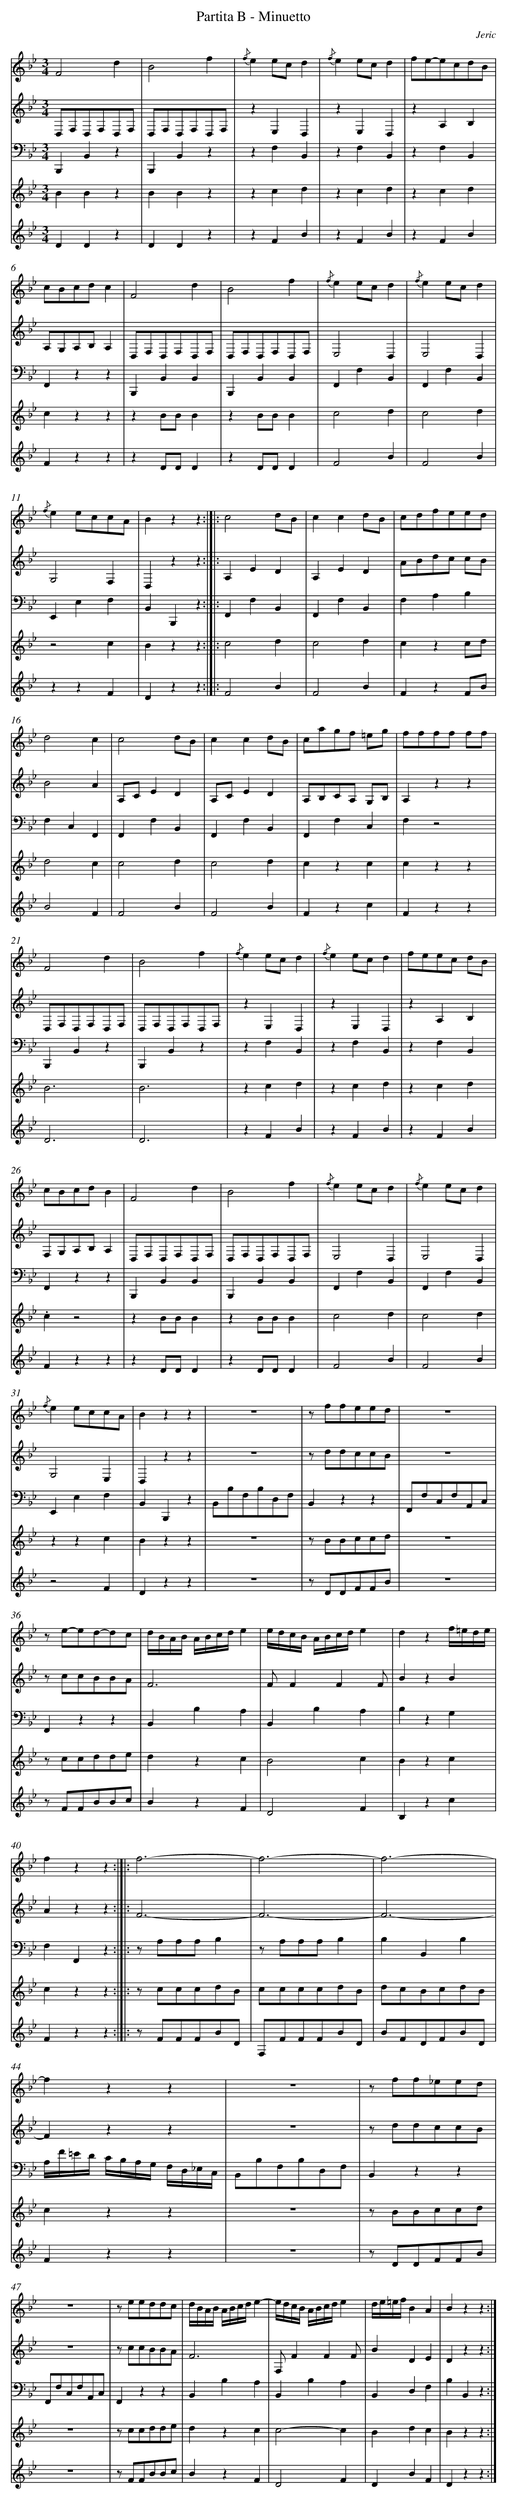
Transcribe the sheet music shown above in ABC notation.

X:1
T: Partita B - Minuetto
C: Jeric
L: 1/4
M: 3/4
V: 1 clef=treble
V: 2 clef=treble
V: 3 clef=bass
V: 4 clef=treble
V: 5 clef=treble
K: Bb
[V:1] F2d |
[V:2] D,/F,/D,/F,/D,/F,/ |
[V:3] B,,,B,,z |
[V:4] BBz |
[V:5] DDz |
[V:1] B2f |
[V:2] D,/F,/D,/F,/D,/F,/ |
[V:3] B,,,B,,z |
[V:4] BBz |
[V:5] DDz |
[V:1] {/f}ee/c/d |
[V:2] zE,D, |
[V:3] zF,B,, |
[V:4] zcd |
[V:5] zFB |
[V:1] {/f}ee/c/d |
[V:2] zE,D, |
[V:3] zF,B,, |
[V:4] zcd |
[V:5] zFB |
[V:1] f/e/-e/c/d/B/ |
[V:2] zA,B, |
[V:3] zF,B,, |
[V:4] zcd |
[V:5] zFB |
[V:1] c/B/c/d/c |
[V:2] A,/G,/A,/B,/A, |
[V:3] F,,zz |
[V:4] czz |
[V:5] Fzz |
[V:1] F2d |
[V:2] D,/F,/D,/F,/D,/F,/ |
[V:3] B,,,B,,B,, |
[V:4] zB/B/B |
[V:5] zD/D/D |
[V:1] B2f |
[V:2] D,/F,/D,/F,/D,/F,/ |
[V:3] B,,,B,,B,, |
[V:4] zB/B/B |
[V:5] zD/D/D |
[V:1] {/f}ee/c/d |
[V:2] E,2D, |
[V:3] F,,F,B,, |
[V:4] c2d |
[V:5] F2B |
[V:1] {/f}ee/c/d |
[V:2] E,2D, |
[V:3] F,,F,B,, |
[V:4] c2d |
[V:5] F2B |
[V:1] {/f}ee/c/c/A/ |
[V:2] G,2F, |
[V:3] E,,E,F, |
[V:4] z2c |
[V:5] zzF |
[V:1] Bzz :|]|:
[V:2] D,zz :|]|:
[V:3] B,,B,,,z :|]|:
[V:4] Bzz :|]|:
[V:5] Dzz :|]|:
[V:1] c2d/B/ |
[V:2] A,ED |
[V:3] F,,F,B,, |
[V:4] c2d |
[V:5] F2B |
[V:1] ccd/B/ |
[V:2] A,ED |
[V:3] F,,F,B,, |
[V:4] c2d |
[V:5] F2B |
[V:1] c/d/f/e/e/d/ |
[V:2] A/B/d/c/ c/B/ |
[V:3] F,A,B, |
[V:4] czc/d/ |
[V:5] FzF/B/ |
[V:1] d2c |
[V:2] B2A |
[V:3] F,C,F,, |
[V:4] d2c |
[V:5] B2F |
[V:1] c2d/B/ |
[V:2] A,/C/ED |
[V:3] F,,F,B,, |
[V:4] c2d |
[V:5] F2B |
[V:1] ccd/B/ |
[V:2] A,/C/ED |
[V:3] F,,F,B,, |
[V:4] c2d |
[V:5] F2B |
[V:1] c/a/g/f/ =e/g/ |
[V:2] A,/B,/C/A,/ G,/B,/ |
[V:3] F,,F,C, |
[V:4] czc |
[V:5] Fzc |
[V:1] f/f/f/f/ f/f/ |
[V:2] A,zz |
[V:3] F,z2 |
[V:4] czz |
[V:5] Fzz |
[V:1] F2d |
[V:2] D,/F,/D,/F,/D,/F,/ |
[V:3] B,,,B,,z |
[V:4] B3 |
[V:5] D3 |
[V:1] B2f |
[V:2] D,/F,/D,/F,/D,/F,/ |
[V:3] B,,,B,,z |
[V:4] B3 |
[V:5] D3 |
[V:1] {/f}ee/c/d |
[V:2] zE,D, |
[V:3] zF,B,, |
[V:4] zcd |
[V:5] zFB |
[V:1] {/f}ee/c/d |
[V:2] zE,D, |
[V:3] zF,B,, |
[V:4] zcd |
[V:5] zFB |
[V:1] f/e/e/c/ d/B/ |
[V:2] zA,B, |
[V:3] zF,B,, |
[V:4] zcd |
[V:5] zFB |
[V:1] c/B/c/d/B |
[V:2] F,/G,/A,/B,/A, |
[V:3] F,,zz |
[V:4] .cz2 |
[V:5] Fzz |
[V:1] F2d |
[V:2] D,/F,/D,/F,/D,/F,/ |
[V:3] B,,,B,,B,, |
[V:4] zB/B/B |
[V:5] zD/D/D |
[V:1] B2f |
[V:2] D,/F,/D,/F,/D,/F,/ |
[V:3] B,,,B,,B,, |
[V:4] zB/B/B |
[V:5] zD/D/D |
[V:1] {/f}ee/c/d |
[V:2] E,2D, |
[V:3] F,,F,B,, |
[V:4] c2d |
[V:5] F2B |
[V:1] {/f}ee/c/d |
[V:2] E,2D, |
[V:3] F,,F,B,, |
[V:4] c2d |
[V:5] F2B |
[V:1] {/f}ee/c/c/A/ |
[V:2] G,2E, |
[V:3] E,,E,F, |
[V:4] zzc |
[V:5] z2F |
[V:1] Bzz |
[V:2] D,zz |
[V:3] B,,B,,,z |
[V:4] Bzz |
[V:5] Dzz |
[V:1]  [K:Bb] z3 [I:setbarnb 34]|
[V:2]  [K:Bb] z3 |
[V:3]  [K:Bb] B,,/B,/F,/B,/D,/F,/ |
[V:4]  [K:Bb] z3 |
[V:5]  [K:Bb] z3 |
[V:1] z/ f/f/e/e/d/ |
[V:2] z/ d/d/c/c/B/ |
[V:3] B,,zz |
[V:4] z/ B/B/c/c/d/ |
[V:5] z/ D/D/F/F/B/ |
[V:1] z3 |
[V:2] z3 |
[V:3] F,,/F,/C,/F,/A,,/C,/ |
[V:4] z3 |
[V:5] z3 |
[V:1] z/ e/-e/d/-d/c/ |
[V:2] z/ c/c/B/B/A/ |
[V:3] F,,zz |
[V:4] z/ c/c/d/d/e/ |
[V:5] z/ F/F/B/B/c/ |
[V:1] d//B//A//B// A//B//c//d//e |
[V:2] F3 |
[V:3] B,,B,A, |
[V:4] dzc |
[V:5] BzF |
[V:1] e//d//c//B// A//B//c//d//e |
[V:2] F/FFF/ |
[V:3] B,,B,A, |
[V:4] B2c |
[V:5] D2F |
[V:1] dzf//=e//d//e// |
[V:2] BzB |
[V:3] B,zG, |
[V:4] Bzc |
[V:5] B,zc |
[V:1] fzz :|]|:
[V:2] Azz :|]|:
[V:3] F,F,,z :|]|:
[V:4] czz :|]|:
[V:5] Fzz :|]|:
[V:1] f3- |
[V:2] F3- |
[V:3] z/ A,/A,/A,/B, |
[V:4] z/ c/c/c/d/B/ |
[V:5] z/ F/F/F/B/D/ |
[V:1] f3- |
[V:2] F3- |
[V:3] z/ A,/A,/A,/B, |
[V:4] c/c/c/c/d/B/ |
[V:5] F,/F/F/F/B/D/ |
[V:1] f3- |
[V:2] F3- |
[V:3] B,B,,B, |
[V:4] d/c/B/c/d/B/ |
[V:5] B/F/D/F/B/D/ |
[V:1] fzz |
[V:2] Fzz |
[V:3] A,//F//=E//D// C//B,//A,//G,// F,//D,//_E,//C,// |
[V:4] czz |
[V:5] Fzz |
[V:1] z3 |
[V:2] z3 |
[V:3] B,,/B,/F,/B,/D,/F,/ |
[V:4] z3 |
[V:5] z3 |
[V:1] z/ f/f/_e/e/d/ |
[V:2] z/ d/d/c/c/B/ |
[V:3] B,,zz |
[V:4] z/ B/B/c/c/d/ |
[V:5] z/ D/D/F/F/B/ |
[V:1] z3 |
[V:2] z3 |
[V:3] F,,/F,/C,/F,/A,,/C,/ |
[V:4] z3 |
[V:5] z3 |
[V:1] z/ e/e/d/d/c/ |
[V:2] z/ c/c/B/B/A/ |
[V:3] F,,zz |
[V:4] z/ c/c/d/d/e/ |
[V:5] z/ F/F/B/B/c/ |
[V:1] d//B//A//B// A//B//c//d//e- |
[V:2] F3 |
[V:3] B,,B,A, |
[V:4] dzc |
[V:5] BzF |
[V:1] e//d//c//B// A//B//c//d//e |
[V:2] F,/FFF/ |
[V:3] B,,B,A, |
[V:4] c2-c |
[V:5] D2F |
[V:1] d//e//=e//f//BA |
[V:2] BDE |
[V:3] B,,D,F, |
[V:4] Bdc |
[V:5] DBF |
[V:1] Bzz :|]
[V:2] Dzz :|]
[V:3] B,B,,z :|]
[V:4] Bzz :|]
[V:5] Dzz :|]
